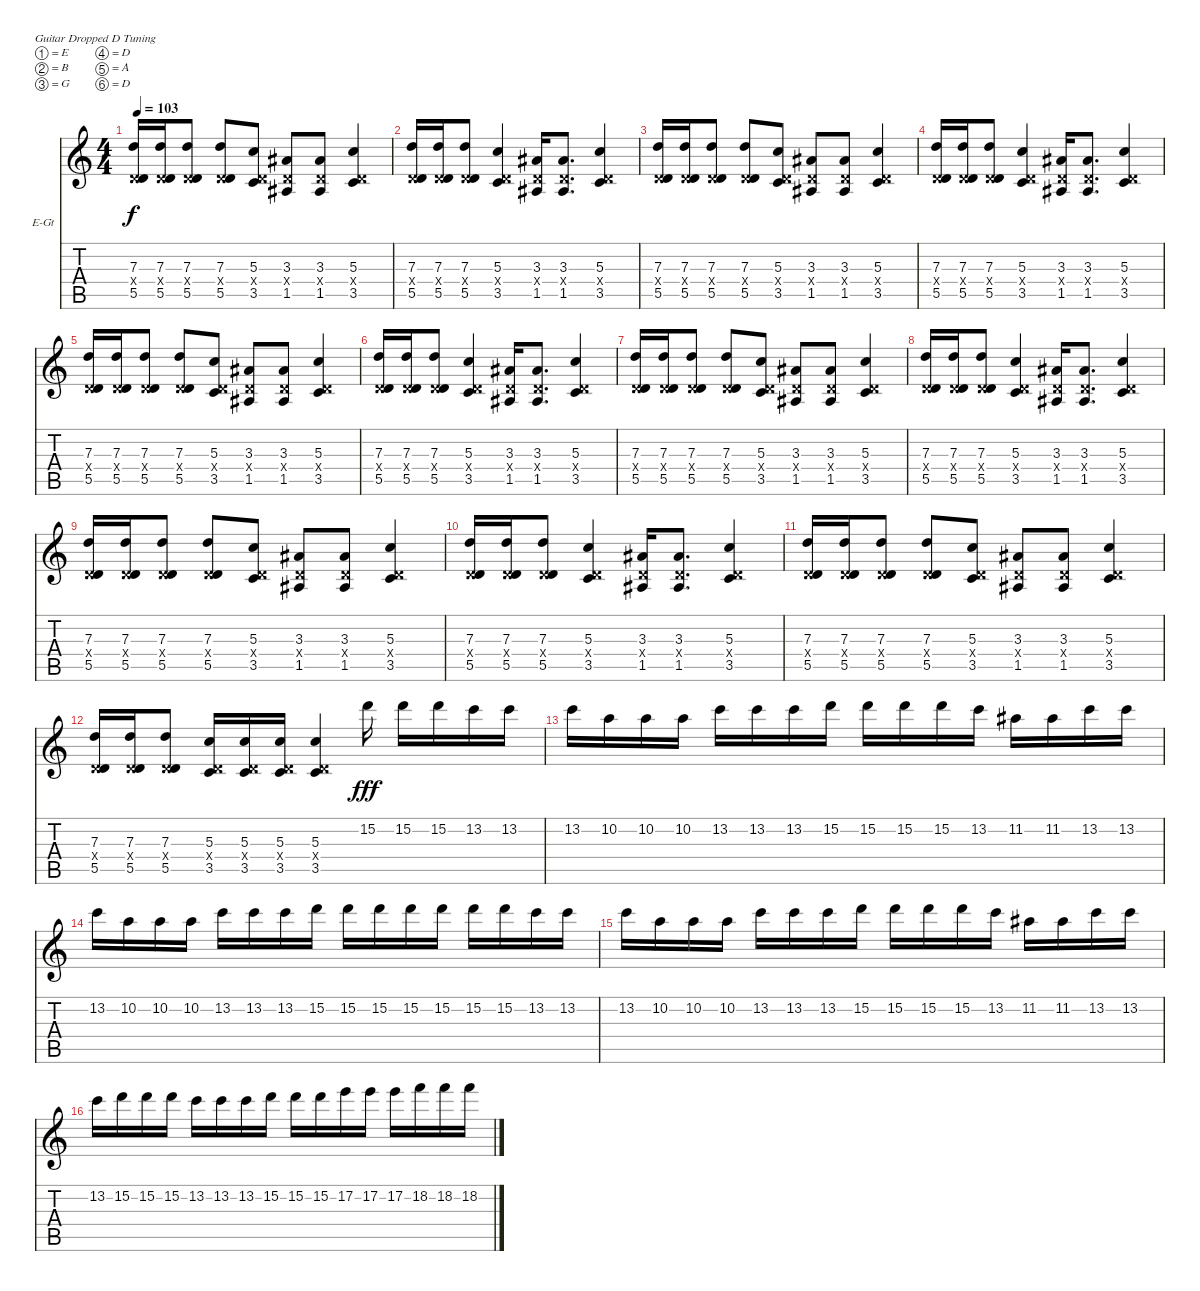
\defaultSystemsLayout 4
\bracketExtendMode nobrackets
\firstSystemTrackNameOrientation horizontal
\otherSystemsTrackNameOrientation horizontal
\track ("Mike McCready (Drop D)" "E-Gt") {instrument overdrivenguitar}
\staff {score tabs}
\tuning (E4 B3 G3 D3 A2 D2)
\ts (4 4)
\tempo 103
\clef g2
\ks c
(7.3 0.4{x} 5.5).16{dy f} (7.3 0.4{x} 5.5).16 (7.3 0.4{x} 5.5).8 (7.3 0.4{x} 5.5).8 (5.3 0.4{x} 3.5).8 (3.3 0.4{x} 1.5).8 (3.3 0.4{x} 1.5).8 (5.3 0.4{x} 3.5).4 |
(7.3 0.4{x} 5.5).16 (7.3 0.4{x} 5.5).16 (7.3 0.4{x} 5.5).8 (5.3 0.4{x} 3.5).4 (3.3 0.4{x} 1.5).16 (3.3 0.4{x} 1.5).8{d} (5.3 0.4{x} 3.5).4 |
(7.3 0.4{x} 5.5).16 (7.3 0.4{x} 5.5).16 (7.3 0.4{x} 5.5).8 (7.3 0.4{x} 5.5).8 (5.3 0.4{x} 3.5).8 (3.3 0.4{x} 1.5).8 (3.3 0.4{x} 1.5).8 (5.3 0.4{x} 3.5).4 |
(7.3 0.4{x} 5.5).16 (7.3 0.4{x} 5.5).16 (7.3 0.4{x} 5.5).8 (5.3 0.4{x} 3.5).4 (3.3 0.4{x} 1.5).16 (3.3 0.4{x} 1.5).8{d} (5.3 0.4{x} 3.5).4 |
(7.3 0.4{x} 5.5).16 (7.3 0.4{x} 5.5).16 (7.3 0.4{x} 5.5).8 (7.3 0.4{x} 5.5).8 (5.3 0.4{x} 3.5).8 (3.3 0.4{x} 1.5).8 (3.3 0.4{x} 1.5).8 (5.3 0.4{x} 3.5).4 |
(7.3 0.4{x} 5.5).16 (7.3 0.4{x} 5.5).16 (7.3 0.4{x} 5.5).8 (5.3 0.4{x} 3.5).4 (3.3 0.4{x} 1.5).16 (3.3 0.4{x} 1.5).8{d} (5.3 0.4{x} 3.5).4 |
(7.3 0.4{x} 5.5).16 (7.3 0.4{x} 5.5).16 (7.3 0.4{x} 5.5).8 (7.3 0.4{x} 5.5).8 (5.3 0.4{x} 3.5).8 (3.3 0.4{x} 1.5).8 (3.3 0.4{x} 1.5).8 (5.3 0.4{x} 3.5).4 |
(7.3 0.4{x} 5.5).16 (7.3 0.4{x} 5.5).16 (7.3 0.4{x} 5.5).8 (5.3 0.4{x} 3.5).4 (3.3 0.4{x} 1.5).16 (3.3 0.4{x} 1.5).8{d} (5.3 0.4{x} 3.5).4 |
(7.3 0.4{x} 5.5).16 (7.3 0.4{x} 5.5).16 (7.3 0.4{x} 5.5).8 (7.3 0.4{x} 5.5).8 (5.3 0.4{x} 3.5).8 (3.3 0.4{x} 1.5).8 (3.3 0.4{x} 1.5).8 (5.3 0.4{x} 3.5).4 |
(7.3 0.4{x} 5.5).16 (7.3 0.4{x} 5.5).16 (7.3 0.4{x} 5.5).8 (5.3 0.4{x} 3.5).4 (3.3 0.4{x} 1.5).16 (3.3 0.4{x} 1.5).8{d} (5.3 0.4{x} 3.5).4 |
(7.3 0.4{x} 5.5).16 (7.3 0.4{x} 5.5).16 (7.3 0.4{x} 5.5).8 (7.3 0.4{x} 5.5).8 (5.3 0.4{x} 3.5).8 (3.3 0.4{x} 1.5).8 (3.3 0.4{x} 1.5).8 (5.3 0.4{x} 3.5).4 |
(7.3 0.4{x} 5.5).16 (7.3 0.4{x} 5.5).16 (7.3 0.4{x} 5.5).8 (5.3 0.4{x} 3.5).16 (5.3 0.4{x} 3.5).16 (5.3 0.4{x} 3.5).16 (5.3 0.4{x} 3.5).4 15.2.16{dy fff} 15.2.16 15.2.16 13.2.16 13.2.16 |
13.2.16 10.2.16 10.2.16 10.2.16 13.2.16 13.2.16 13.2.16 15.2.16 15.2.16 15.2.16 15.2.16 13.2.16 11.2.16 11.2.16 13.2.16 13.2.16 |
13.2.16 10.2.16 10.2.16 10.2.16 13.2.16 13.2.16 13.2.16 15.2.16 15.2.16 15.2.16 15.2.16 15.2.16 15.2.16 15.2.16 13.2.16 13.2.16 |
13.2.16 10.2.16 10.2.16 10.2.16 13.2.16 13.2.16 13.2.16 15.2.16 15.2.16 15.2.16 15.2.16 13.2.16 11.2.16 11.2.16 13.2.16 13.2.16 |
13.2.16 15.2.16 15.2.16 15.2.16 13.2.16 13.2.16 13.2.16 15.2.16 15.2.16 15.2.16 17.2.16 17.2.16 17.2.16 18.2.16 18.2.16 18.2.16
